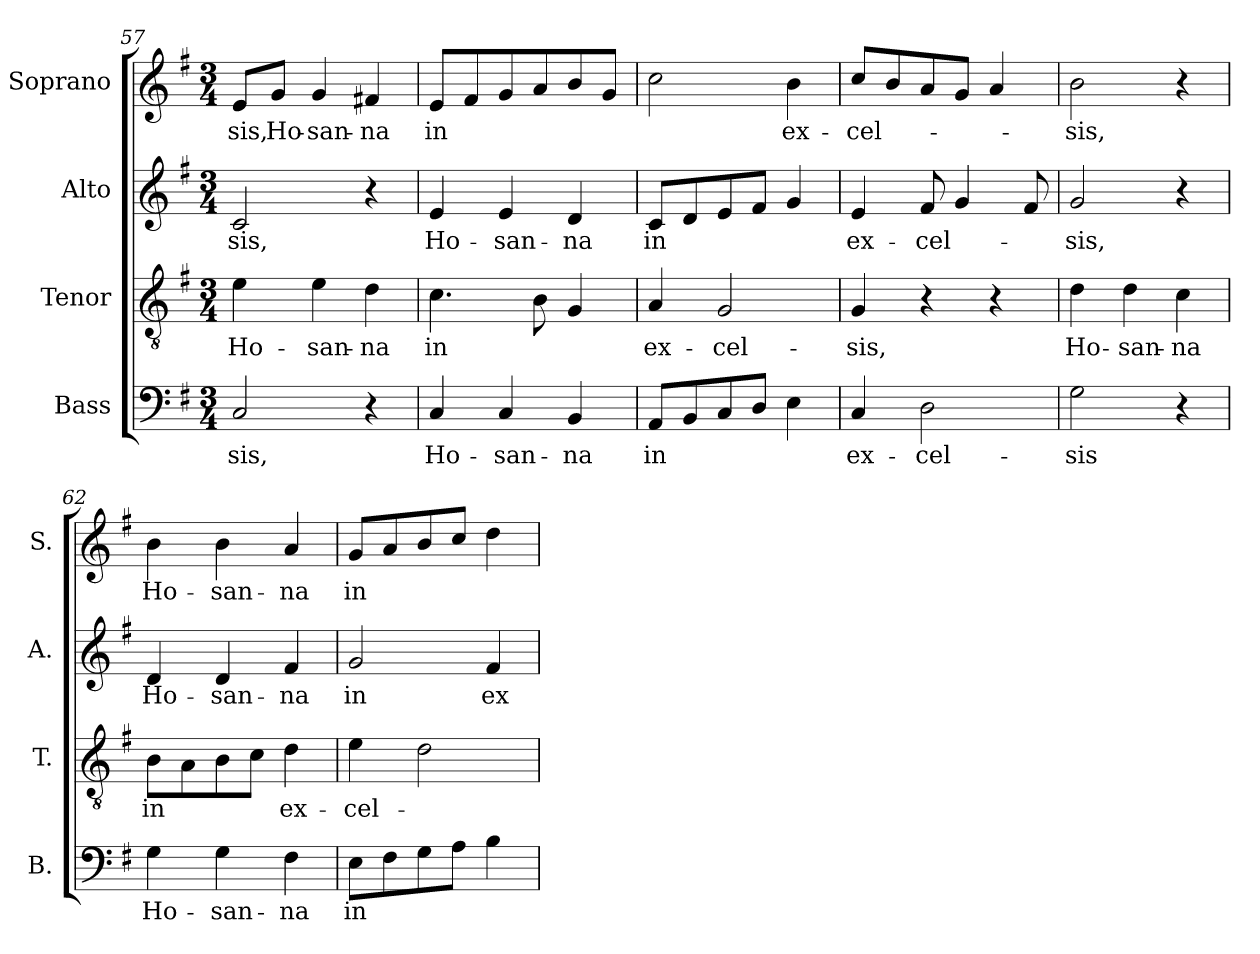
**kern	**text	**kern	**text	**kern	**text	**kern	**text
*part4	*part4	*part3	*part3	*part2	*part2	*part1	*part1
*staff4	*staff4	*staff3	*staff3	*staff2	*staff2	*staff1	*staff1
*I"Bass	*	*I"Tenor	*	*I"Alto	*	*I"Soprano	*
*I'B.	*	*I'T.	*	*I'A.	*	*I'S.	*
*clefF4	*	*clefGv2	*	*clefG2	*	*clefG2	*
*	*	*ITrd7c12	*	*	*	*	*
*k[f#]	*	*k[f#]	*	*k[f#]	*	*k[f#]	*
*G:	*	*G:	*	*G:	*	*G:	*
*M3/4	*	*M3/4	*	*M3/4	*	*M3/4	*
=57	=57	=57	=57	=57	=57	=57	=57
!	!LO:LY:b:color=#000000	!	!	!	!	!	!
!	!	!	!LO:LY:b:color=#000000	!	!	!	!
!	!	!	!	!	!LO:LY:b:color=#000000	!	!
!	!	!	!	!	!	!	!LO:LY:b:color=#000000
2Ci/	-sis,	4Ei\	Ho-	2ci/	-sis,	8ei/L	-sis,
!	!	!	!	!	!	!	!LO:LY:b:color=#000000
.	.	.	.	.	.	8gi/J	Ho-
!	!	!	!LO:LY:b:color=#000000	!	!	!	!
!	!	!	!	!	!	!	!LO:LY:b:color=#000000
.	.	4Ei\	-san-	.	.	4gi/	-san-
!	!	!	!LO:LY:b:color=#000000	!	!	!	!
!	!	!	!	!	!	!	!LO:LY:b:color=#000000
4r	.	4Di\	-na	4r	.	4f#Xi/	-na
=58	=58	=58	=58	=58	=58	=58	=58
!	!LO:LY:b:color=#000000	!	!	!	!	!	!
!	!	!	!LO:LY:b:color=#000000	!	!	!	!
!	!	!	!	!	!LO:LY:b:color=#000000	!	!
!	!	!	!	!	!	!	!LO:LY:b:color=#000000
4Ci/	Ho-	4.Ci\	in	4ei/	Ho-	8ei/L	in
.	.	.	.	.	.	8f#i/	.
!	!LO:LY:b:color=#000000	!	!	!	!	!	!
!	!	!	!	!	!LO:LY:b:color=#000000	!	!
4Ci/	-san-	.	.	4ei/	-san-	8gi/	.
.	.	8BBi\	.	.	.	8ai/	.
!	!LO:LY:b:color=#000000	!	!	!	!	!	!
!	!	!	!	!	!LO:LY:b:color=#000000	!	!
4BBi/	-na	4GGi/	.	4di/	-na	8bi/	.
.	.	.	.	.	.	8gi/J	.
=59	=59	=59	=59	=59	=59	=59	=59
!	!LO:LY:b:color=#000000	!	!	!	!	!	!
!	!	!	!LO:LY:b:color=#000000	!	!	!	!
!	!	!	!	!	!LO:LY:b:color=#000000	!	!
8AAi/L	in	4AAi/	ex-	8ci/L	in	2cci\	.
8BBi/	.	.	.	8di/	.	.	.
!	!	!	!LO:LY:b:color=#000000	!	!	!	!
8Ci/	.	2GGi/	-cel-	8ei/	.	.	.
8Di/J	.	.	.	8f#i/J	.	.	.
!	!	!	!	!	!	!	!LO:LY:b:color=#000000
4Ei\	.	.	.	4gi/	.	4bi\	ex-
=60	=60	=60	=60	=60	=60	=60	=60
!	!LO:LY:b:color=#000000	!	!	!	!	!	!
!	!	!	!LO:LY:b:color=#000000	!	!	!	!
!	!	!	!	!	!LO:LY:b:color=#000000	!	!
!	!	!	!	!	!	!	!LO:LY:b:color=#000000
4Ci/	ex-	4GGi/	-sis,	4ei/	ex-	8cci/L	-cel-
.	.	.	.	.	.	8bi/	.
!	!LO:LY:b:color=#000000	!	!	!	!	!	!
!	!	!	!	!	!LO:LY:b:color=#000000	!	!
2Di\	-cel-	4r	.	8f#i/	-cel-	8ai/	.
.	.	.	.	4gi/	.	8gi/J	.
.	.	4r	.	.	.	4ai/	.
.	.	.	.	8f#i/	.	.	.
=61	=61	=61	=61	=61	=61	=61	=61
!	!LO:LY:b:color=#000000	!	!	!	!	!	!
!	!	!	!LO:LY:b:color=#000000	!	!	!	!
!	!	!	!	!	!LO:LY:b:color=#000000	!	!
!	!	!	!	!	!	!	!LO:LY:b:color=#000000
2Gi\	-sis	4Di\	Ho-	2gi/	-sis,	2bi\	-sis,
!	!	!	!LO:LY:b:color=#000000	!	!	!	!
.	.	4Di\	-san-	.	.	.	.
!	!	!	!LO:LY:b:color=#000000	!	!	!	!
4r	.	4Ci\	-na	4r	.	4r	.
=62	=62	=62	=62	=62	=62	=62	=62
!	!LO:LY:b:color=#000000	!	!	!	!	!	!
!	!	!	!LO:LY:b:color=#000000	!	!	!	!
!	!	!	!	!	!LO:LY:b:color=#000000	!	!
!	!	!	!	!	!	!	!LO:LY:b:color=#000000
4Gi\	Ho-	8BBi\L	in	4di/	Ho-	4bi\	Ho-
.	.	8AAi\	.	.	.	.	.
!	!LO:LY:b:color=#000000	!	!	!	!	!	!
!	!	!	!	!	!LO:LY:b:color=#000000	!	!
!	!	!	!	!	!	!	!LO:LY:b:color=#000000
4Gi\	-san-	8BBi\	.	4di/	-san-	4bi\	-san-
.	.	8Ci\J	.	.	.	.	.
!	!LO:LY:b:color=#000000	!	!	!	!	!	!
!	!	!	!LO:LY:b:color=#000000	!	!	!	!
!	!	!	!	!	!LO:LY:b:color=#000000	!	!
!	!	!	!	!	!	!	!LO:LY:b:color=#000000
4F#i\	-na	4Di\	ex-	4f#i/	-na	4ai/	-na
!!LO:LB:g=z
=63	=63	=63	=63	=63	=63	=63	=63
!	!LO:LY:b:color=#000000	!	!	!	!	!	!
!	!	!	!LO:LY:b:color=#000000	!	!	!	!
!	!	!	!	!	!LO:LY:b:color=#000000	!	!
!	!	!	!	!	!	!	!LO:LY:b:color=#000000
8Ei\L	in	4Ei\	-cel-	2gi/	in	8gi/L	in
8F#i\	.	.	.	.	.	8ai/	.
8Gi\	.	2Di\	.	.	.	8bi/	.
8Ai\J	.	.	.	.	.	8cci/J	.
!	!	!	!	!	!LO:LY:b:color=#000000	!	!
4Bi\	.	.	.	4f#i/	ex-	4ddi\	.
=	=	=	=	=	=	=	=
*-	*-	*-	*-	*-	*-	*-	*-
